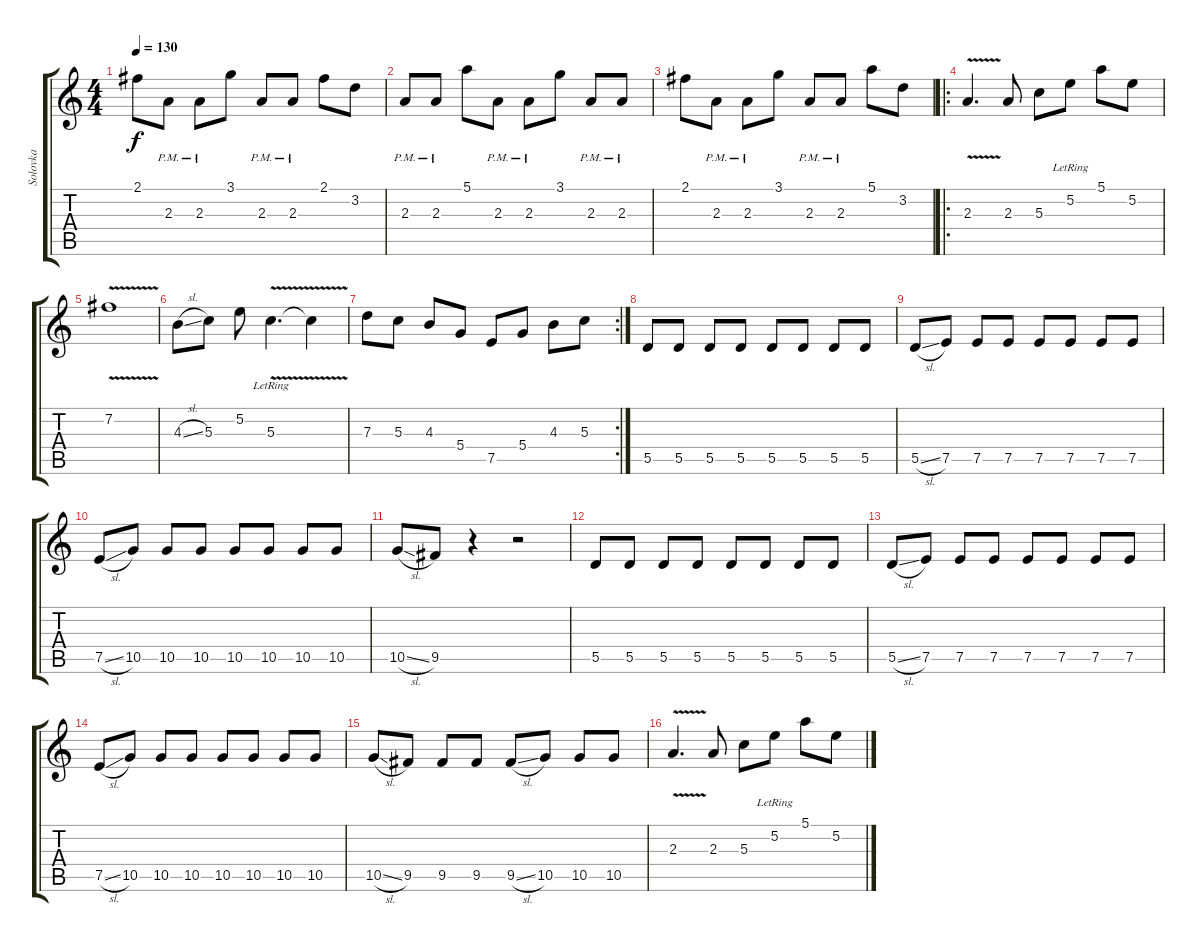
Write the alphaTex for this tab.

\track ("Solovka" "Solovka") {instrument overdrivenguitar}
\staff {score tabs}
\tuning (E4 B3 G3 D3 A2 E2) {hide}
\ts (4 4)
\tempo 130
\clef g2
\ks c
2.1.8{dy f} 2.3{pm}.8 2.3{pm}.8 3.1.8 2.3{pm}.8 2.3{pm}.8 2.1.8 3.2.8 |
2.3{pm}.8 2.3{pm}.8 5.1.8 2.3{pm}.8 2.3{pm}.8 3.1.8 2.3{pm}.8 2.3{pm}.8 |
2.1.8 2.3{pm}.8 2.3{pm}.8 3.1.8 2.3{pm}.8 2.3{pm}.8 5.1.8 3.2.8 |
\ro
2.3{v}.4{d} 2.3.8 5.3.8 5.2{lr}.8 5.1.8 5.2.8 |
7.2{v}.1 |
4.3{sl}.8 5.3.8 5.2.8 5.3{v lr}.4{d} 5.3{t}.4 |
\rc 2
7.3.8 5.3.8 4.3.8 5.4.8 7.5.8 5.4.8 4.3.8 5.3.8 |
5.5.8 5.5.8 5.5.8 5.5.8 5.5.8 5.5.8 5.5.8 5.5.8 |
5.5{sl}.8 7.5.8 7.5.8 7.5.8 7.5.8 7.5.8 7.5.8 7.5.8 |
7.5{sl}.8 10.5.8 10.5.8 10.5.8 10.5.8 10.5.8 10.5.8 10.5.8 |
10.5{sl}.8 9.5.8 r.4 r.2 |
5.5.8 5.5.8 5.5.8 5.5.8 5.5.8 5.5.8 5.5.8 5.5.8 |
5.5{sl}.8 7.5.8 7.5.8 7.5.8 7.5.8 7.5.8 7.5.8 7.5.8 |
7.5{sl}.8 10.5.8 10.5.8 10.5.8 10.5.8 10.5.8 10.5.8 10.5.8 |
10.5{sl}.8 9.5.8 9.5.8 9.5.8 9.5{sl}.8 10.5.8 10.5.8 10.5.8 |
2.3{v}.4{d} 2.3.8 5.3.8 5.2{lr}.8 5.1.8 5.2.8
